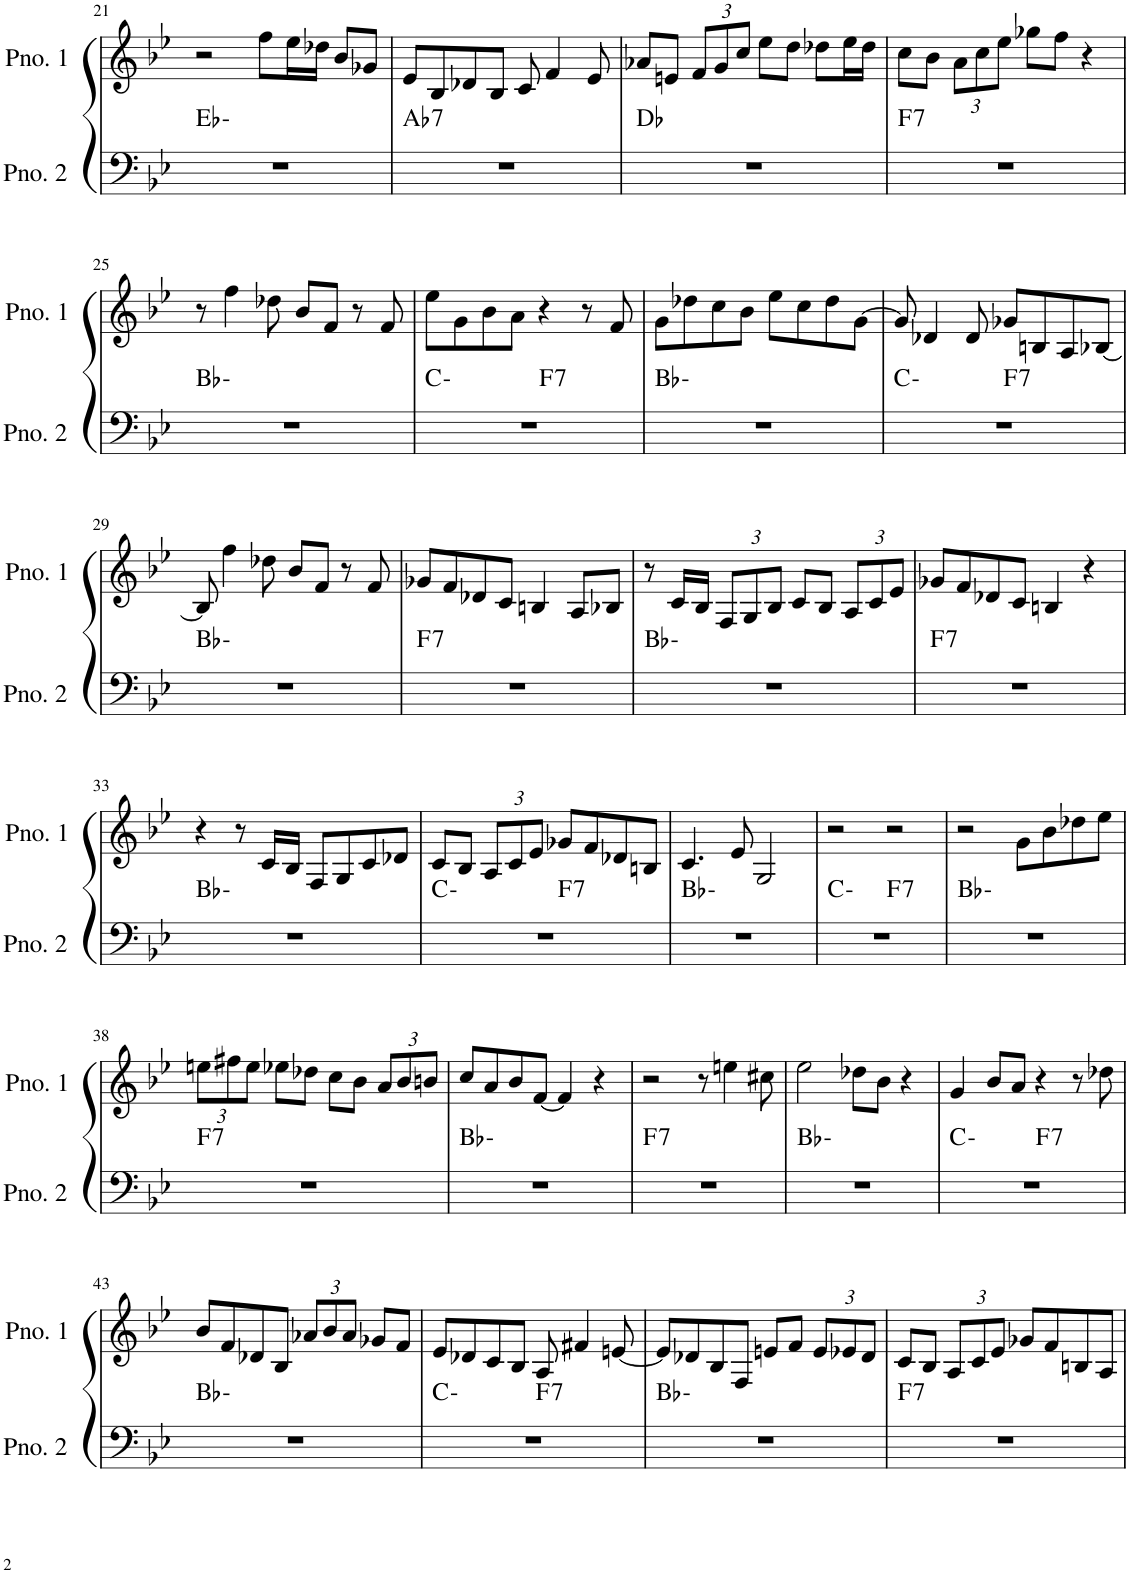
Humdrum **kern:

**kern	**harte	**kern
*part2	*part2	*part1
*staff2	*	*staff1
*I"ピアノ 2	*	*I"ピアノ 1
!!LO:PB:g=z
*clefF4	*	*clefG2
*k[b-e-]	*	*k[b-e-]
*M4/4	*	*M4/4
=21	=21	=21
1r	Eb:min	2r
.	.	8ff\L
.	.	16ee-\L
.	.	16dd-X\JJ
.	.	8b-/L
.	.	8g-X/J
=22	=22	=22
!	!LO:H:kt=7	!
1r	Ab:7	8e-/L
.	.	8B-/
.	.	8d-X/
.	.	8B-/J
.	.	8c/
.	.	4f/
.	.	8e-/
=23	=23	=23
1r	Db:maj	8a-X/L
.	.	8en/J
*	*	*Xbrackettup
.	.	12f/L
.	.	12g/
.	.	12cc/J
.	.	8ee-\L
.	.	8dd\J
.	.	8dd-X\L
.	.	16ee-\L
.	.	16dd-\JJ
=24	=24	=24
!	!LO:H:kt=7	!
1r	F:7	8cc\L
.	.	8b-\J
.	.	12a\L
.	.	12cc\
.	.	12ee-\J
.	.	8gg-X\L
.	.	8ff\J
.	.	4r
!!LO:LB:g=z
=25	=25	=25
1r	Bb:min	8r
.	.	4ff\
.	.	8dd-X\
.	.	8b-/L
.	.	8f/J
.	.	8r
.	.	8f/
=26	=26	=26
*^	*	*
1r	2ryy	C:min	8ee-\L
.	.	.	8g\
.	.	.	8b-\
.	.	.	8a\J
!	!	!LO:H:kt=7	!
.	2ryy	F:7	4r
.	.	.	8r
.	.	.	8f/
*v	*v	*	*
=27	=27	=27
1r	Bb:min	8g\L
.	.	8dd-X\
.	.	8cc\
.	.	8b-\J
.	.	8ee-\L
.	.	8cc\
.	.	8dd-\
.	.	[8g\J
=28	=28	=28
*^	*	*
1r	2ryy	C:min	8g/]
.	.	.	4d-X/
.	.	.	8d-/
!	!	!LO:H:kt=7	!
.	2ryy	F:7	8g-X/L
.	.	.	8Bn/
.	.	.	8A/
.	.	.	[8B-X/J
*v	*v	*	*
!!LO:LB:g=z
=29	=29	=29
1r	Bb:min	8B-/]
.	.	4ff\
.	.	8dd-X\
.	.	8b-/L
.	.	8f/J
.	.	8r
.	.	8f/
=30	=30	=30
!	!LO:H:kt=7	!
1r	F:7	8g-X/L
.	.	8f/
.	.	8d-X/
.	.	8c/J
.	.	4Bn/
.	.	8A/L
.	.	8B-X/J
=31	=31	=31
1r	Bb:min	8r
.	.	16c/LL
.	.	16B-/JJ
.	.	12F/L
.	.	12G/
.	.	12B-/J
.	.	8c/L
.	.	8B-/J
.	.	12A/L
.	.	12c/
.	.	12e-/J
=32	=32	=32
!	!LO:H:kt=7	!
1r	F:7	8g-X/L
.	.	8f/
.	.	8d-X/
.	.	8c/J
.	.	4Bn/
.	.	4r
!!LO:LB:g=z
=33	=33	=33
1r	Bb:min	4r
.	.	8r
.	.	16c/LL
.	.	16B-/JJ
.	.	8F/L
.	.	8G/
.	.	8c/
.	.	8d-X/J
=34	=34	=34
*^	*	*
1r	2ryy	C:min	8c/L
.	.	.	8B-/J
.	.	.	12A/L
.	.	.	12c/
.	.	.	12e-/J
!	!	!LO:H:kt=7	!
.	2ryy	F:7	8g-X/L
.	.	.	8f/
.	.	.	8d-X/
.	.	.	8Bn/J
*v	*v	*	*
=35	=35	=35
1r	Bb:min	4.c/
.	.	8e-/
.	.	2G/
=36	=36	=36
*^	*	*
1r	2ryy	C:min	2r
!	!	!LO:H:kt=7	!
.	2ryy	F:7	2r
*v	*v	*	*
=37	=37	=37
1r	Bb:min	2r
.	.	8g\L
.	.	8b-\
.	.	8dd-X\
.	.	8ee-\J
!!LO:LB:g=z
=38	=38	=38
!	!LO:H:kt=7	!
1r	F:7	12een\L
.	.	12ff#X\
.	.	12ee\J
.	.	8ee-X\L
.	.	8dd-X\J
.	.	8cc\L
.	.	8b-\J
.	.	12a/L
.	.	12b-/
.	.	12bn/J
=39	=39	=39
1r	Bb:min	8cc/L
.	.	8a/
.	.	8b-/
.	.	[8f/J
.	.	4f/]
.	.	4r
=40	=40	=40
!	!LO:H:kt=7	!
1r	F:7	2r
.	.	8r
.	.	4een\
.	.	8cc#X\
=41	=41	=41
1r	Bb:min	2ee-\
.	.	8dd-X\L
.	.	8b-\J
.	.	4r
=42	=42	=42
*^	*	*
1r	2ryy	C:min	4g/
.	.	.	8b-/L
.	.	.	8a/J
!	!	!LO:H:kt=7	!
.	2ryy	F:7	4r
.	.	.	8r
.	.	.	8dd-X\
*v	*v	*	*
!!LO:LB:g=z
=43	=43	=43
1r	Bb:min	8b-/L
.	.	8f/
.	.	8d-X/
.	.	8B-/J
.	.	12a-X/L
.	.	12b-/
.	.	12a-/J
.	.	8g-X/L
.	.	8f/J
=44	=44	=44
*^	*	*
1r	2ryy	C:min	8e-/L
.	.	.	8d-X/
.	.	.	8c/
.	.	.	8B-/J
!	!	!LO:H:kt=7	!
.	2ryy	F:7	8A/
.	.	.	4f#X/
.	.	.	[8en/
*v	*v	*	*
=45	=45	=45
1r	Bb:min	8e/L]
.	.	8d-X/
.	.	8B-/
.	.	8F/J
.	.	8en/L
.	.	8f/J
.	.	12e/L
.	.	12e-X/
.	.	12d-/J
=46	=46	=46
!	!LO:H:kt=7	!
1r	F:7	8c/L
.	.	8B-/J
.	.	12A/L
.	.	12c/
.	.	12e-/J
.	.	8g-X/L
.	.	8f/
.	.	8Bn/
.	.	8A/J
=	=	=
*-	*-	*-
